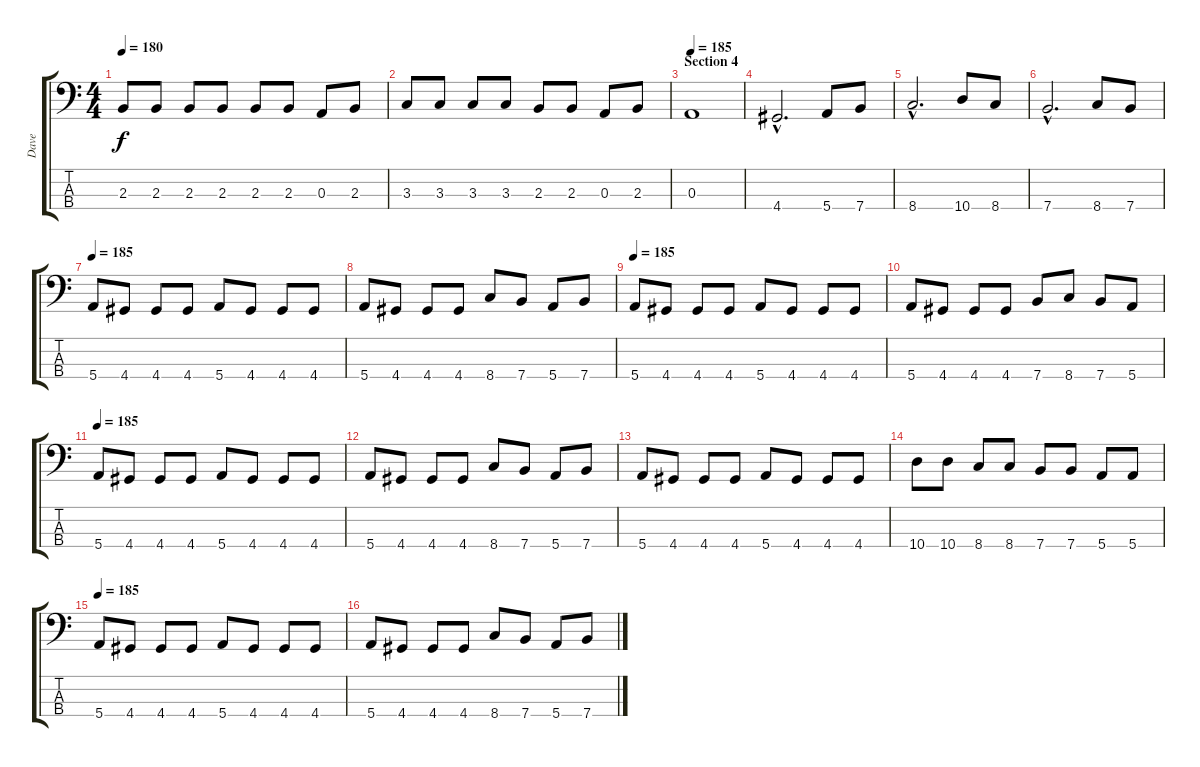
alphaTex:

\track ("Dave" "Dave") {instrument electricbassfinger}
\staff {score tabs}
\tuning (G2 D2 A1 E1) {hide}
\ts (4 4)
\tempo 180
\clef f4
\ks c
2.3.8{dy f} 2.3.8 2.3.8 2.3.8 2.3.8 2.3.8 0.3.8 2.3.8 |
3.3.8 3.3.8 3.3.8 3.3.8 2.3.8 2.3.8 0.3.8 2.3.8 |
\section ("" "Section 4")
\tempo 185
0.3.1 |
4.4{hac}.2{d} 5.4.8 7.4.8 |
8.4{hac}.2{d} 10.4.8 8.4.8 |
7.4{hac}.2{d} 8.4.8 7.4.8 |
\tempo 185
5.4.8 4.4.8 4.4.8 4.4.8 5.4.8 4.4.8 4.4.8 4.4.8 |
5.4.8 4.4.8 4.4.8 4.4.8 8.4.8 7.4.8 5.4.8 7.4.8 |
\tempo 185
5.4.8 4.4.8 4.4.8 4.4.8 5.4.8 4.4.8 4.4.8 4.4.8 |
5.4.8 4.4.8 4.4.8 4.4.8 7.4.8 8.4.8 7.4.8 5.4.8 |
\tempo 185
5.4.8 4.4.8 4.4.8 4.4.8 5.4.8 4.4.8 4.4.8 4.4.8 |
5.4.8 4.4.8 4.4.8 4.4.8 8.4.8 7.4.8 5.4.8 7.4.8 |
5.4.8 4.4.8 4.4.8 4.4.8 5.4.8 4.4.8 4.4.8 4.4.8 |
10.4.8 10.4.8 8.4.8 8.4.8 7.4.8 7.4.8 5.4.8 5.4.8 |
\tempo 185
5.4.8 4.4.8 4.4.8 4.4.8 5.4.8 4.4.8 4.4.8 4.4.8 |
5.4.8 4.4.8 4.4.8 4.4.8 8.4.8 7.4.8 5.4.8 7.4.8
